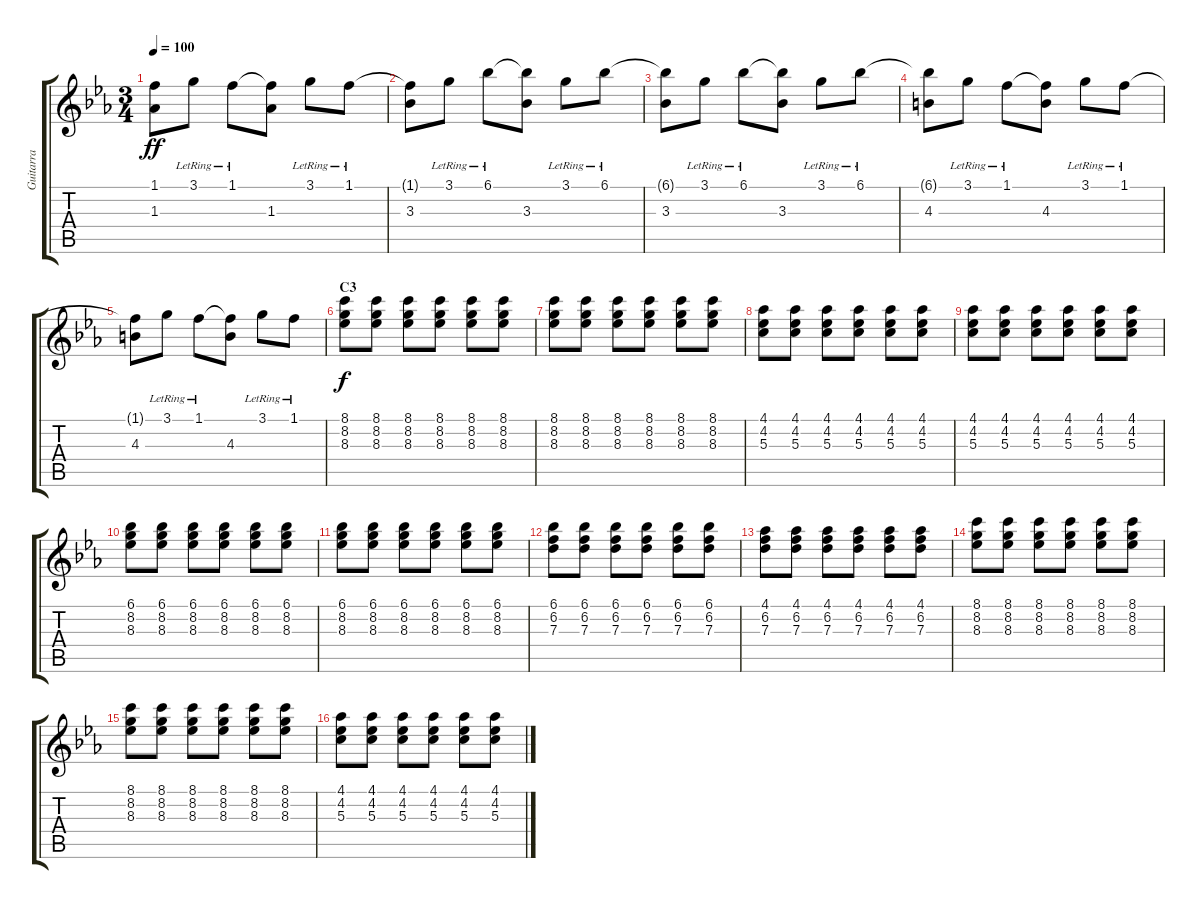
\track ("Guitarra" "Guitarra") {instrument acousticguitarsteel}
\staff {score tabs}
\tuning (E4 B3 G3 D3 A2 E2) {hide}
\ts (3 4)
\tempo 100
\clef g2
\ks eb
(1.1{t} 1.3).8{dy ff} 3.1{lr}.8 1.1{lr}.8 (1.1{t} 1.3).8 3.1{lr}.8 1.1{lr}.8 |
(1.1{t} 3.3).8 3.1{lr}.8 6.1{lr}.8 (6.1{t} 3.3).8 3.1{lr}.8 6.1{lr}.8 |
(6.1{t} 3.3).8 3.1{lr}.8 6.1{lr}.8 (6.1{t} 3.3).8 3.1{lr}.8 6.1{lr}.8 |
(6.1{t} 4.3).8 3.1{lr}.8 1.1{lr}.8 (1.1{t} 4.3).8 3.1{lr}.8 1.1{lr}.8 |
(1.1{t} 4.3).8 3.1{lr}.8 1.1{lr}.8 (1.1{t} 4.3).8 3.1{lr}.8 1.1{lr}.8 |
\section ("" "C3")
(8.1 8.2 8.3).8{dy f} (8.1 8.2 8.3).8 (8.1 8.2 8.3).8 (8.1 8.2 8.3).8 (8.1 8.2 8.3).8 (8.1 8.2 8.3).8 |
(8.1 8.2 8.3).8 (8.1 8.2 8.3).8 (8.1 8.2 8.3).8 (8.1 8.2 8.3).8 (8.1 8.2 8.3).8 (8.1 8.2 8.3).8 |
(4.1 4.2 5.3).8 (4.1 4.2 5.3).8 (4.1 4.2 5.3).8 (4.1 4.2 5.3).8 (4.1 4.2 5.3).8 (4.1 4.2 5.3).8 |
(4.1 4.2 5.3).8 (4.1 4.2 5.3).8 (4.1 4.2 5.3).8 (4.1 4.2 5.3).8 (4.1 4.2 5.3).8 (4.1 4.2 5.3).8 |
(6.1 8.2 8.3).8 (6.1 8.2 8.3).8 (6.1 8.2 8.3).8 (6.1 8.2 8.3).8 (6.1 8.2 8.3).8 (6.1 8.2 8.3).8 |
(6.1 8.2 8.3).8 (6.1 8.2 8.3).8 (6.1 8.2 8.3).8 (6.1 8.2 8.3).8 (6.1 8.2 8.3).8 (6.1 8.2 8.3).8 |
(6.1 6.2 7.3).8 (6.1 6.2 7.3).8 (6.1 6.2 7.3).8 (6.1 6.2 7.3).8 (6.1 6.2 7.3).8 (6.1 6.2 7.3).8 |
(4.1 6.2 7.3).8 (4.1 6.2 7.3).8 (4.1 6.2 7.3).8 (4.1 6.2 7.3).8 (4.1 6.2 7.3).8 (4.1 6.2 7.3).8 |
(8.1 8.2 8.3).8 (8.1 8.2 8.3).8 (8.1 8.2 8.3).8 (8.1 8.2 8.3).8 (8.1 8.2 8.3).8 (8.1 8.2 8.3).8 |
(8.1 8.2 8.3).8 (8.1 8.2 8.3).8 (8.1 8.2 8.3).8 (8.1 8.2 8.3).8 (8.1 8.2 8.3).8 (8.1 8.2 8.3).8 |
(4.1 4.2 5.3).8 (4.1 4.2 5.3).8 (4.1 4.2 5.3).8 (4.1 4.2 5.3).8 (4.1 4.2 5.3).8 (4.1 4.2 5.3).8
